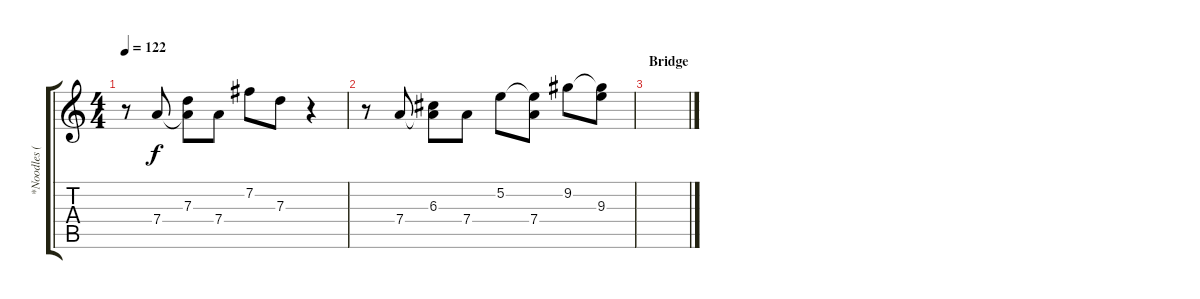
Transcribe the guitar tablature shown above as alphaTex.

\track ("*Noodles (Second guitar)" "*Noodles (") {instrument overdrivenguitar}
\staff {score tabs}
\tuning (E4 B3 G3 D3 A2 E2) {hide}
\ts (4 4)
\tempo 122
\clef g2
\ks c
r.8{dy f} 7.4.8 (7.3 7.4{t}).8 7.4.8 7.2.8 7.3.8 r.4 |
r.8 7.4.8 (6.3 7.4{t}).8 7.4.8 5.2.8 (5.2{t} 7.4).8 9.2.8 (9.2{t} 9.3).8 |
\section ("" "Bridge")
